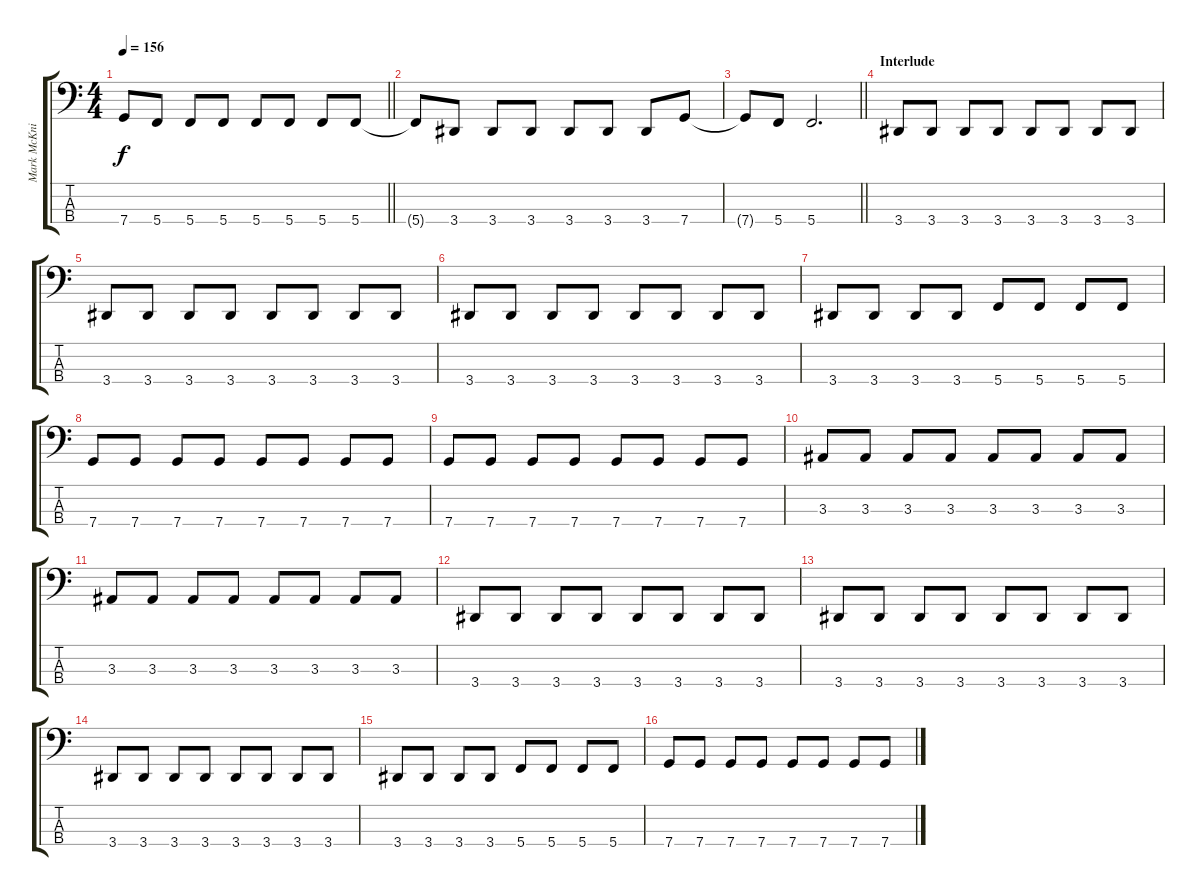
\track ("Mark McKnight" "Mark McKni") {instrument electricbassfinger}
\staff {score tabs}
\tuning (F2 C2 G1 C1) {hide}
\ts (4 4)
\tempo 156
\clef f4
\barLineRight lightlight
\ks c
7.4{t}.8{dy f} 5.4.8 5.4.8 5.4.8 5.4.8 5.4.8 5.4.8 5.4.8 |
5.4{t}.8 3.4.8 3.4.8 3.4.8 3.4.8 3.4.8 3.4.8 7.4.8 |
\barLineRight lightlight
7.4{t}.8 5.4.8 5.4.2{d} |
\section ("" "Interlude")
3.4.8 3.4.8 3.4.8 3.4.8 3.4.8 3.4.8 3.4.8 3.4.8 |
3.4.8 3.4.8 3.4.8 3.4.8 3.4.8 3.4.8 3.4.8 3.4.8 |
3.4.8 3.4.8 3.4.8 3.4.8 3.4.8 3.4.8 3.4.8 3.4.8 |
3.4.8 3.4.8 3.4.8 3.4.8 5.4.8 5.4.8 5.4.8 5.4.8 |
7.4.8 7.4.8 7.4.8 7.4.8 7.4.8 7.4.8 7.4.8 7.4.8 |
7.4.8 7.4.8 7.4.8 7.4.8 7.4.8 7.4.8 7.4.8 7.4.8 |
3.3.8 3.3.8 3.3.8 3.3.8 3.3.8 3.3.8 3.3.8 3.3.8 |
3.3.8 3.3.8 3.3.8 3.3.8 3.3.8 3.3.8 3.3.8 3.3.8 |
3.4.8 3.4.8 3.4.8 3.4.8 3.4.8 3.4.8 3.4.8 3.4.8 |
3.4.8 3.4.8 3.4.8 3.4.8 3.4.8 3.4.8 3.4.8 3.4.8 |
3.4.8 3.4.8 3.4.8 3.4.8 3.4.8 3.4.8 3.4.8 3.4.8 |
3.4.8 3.4.8 3.4.8 3.4.8 5.4.8 5.4.8 5.4.8 5.4.8 |
7.4.8 7.4.8 7.4.8 7.4.8 7.4.8 7.4.8 7.4.8 7.4.8
